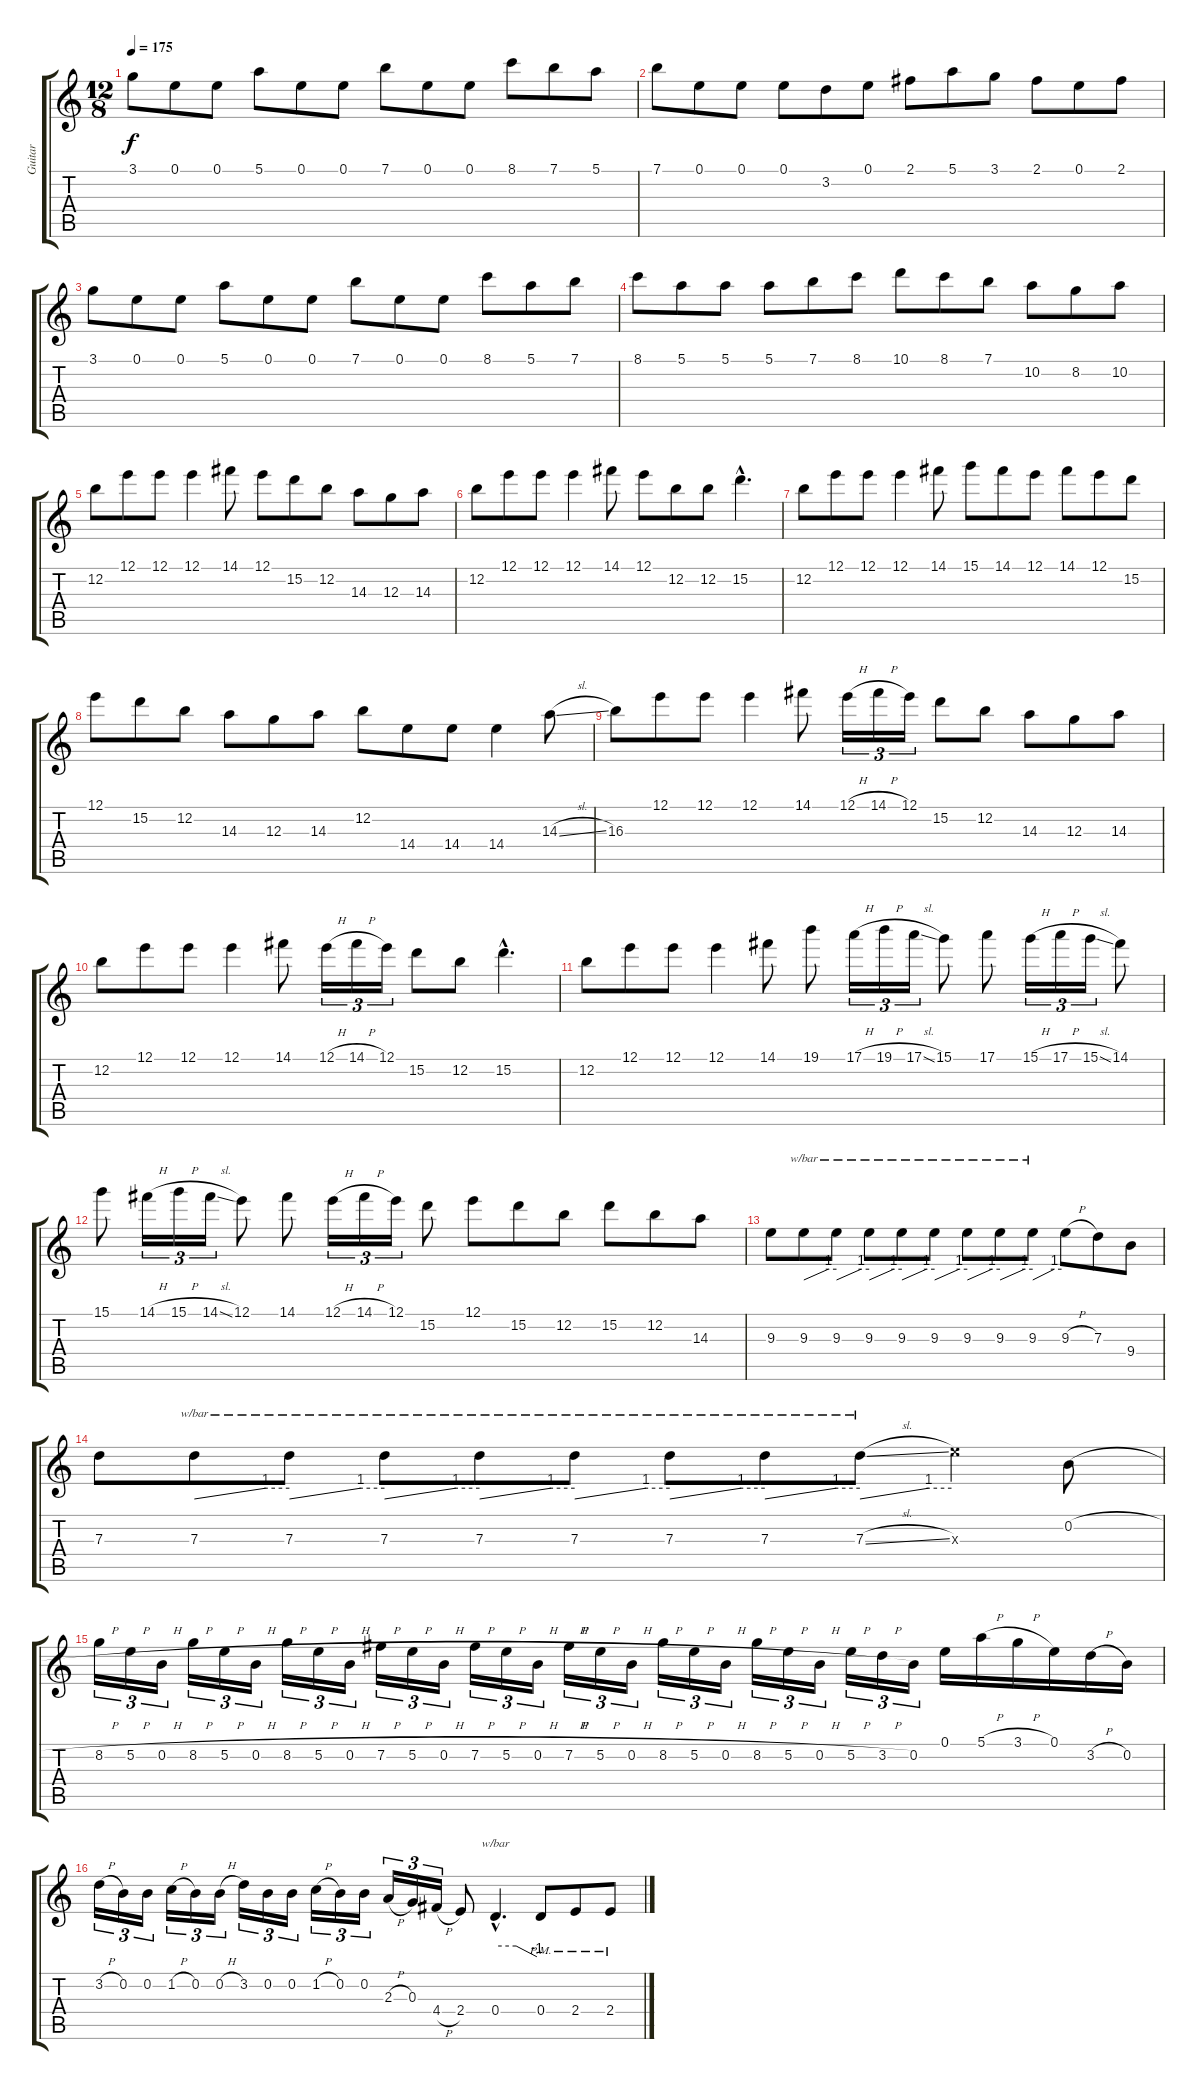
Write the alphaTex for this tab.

\track ("Guitar" "Guitar") {instrument distortionguitar}
\staff {score tabs}
\tuning (E4 B3 G3 D3 A2 E2) {hide}
\ts (12 8)
\tempo 175
\clef g2
\ks c
3.1.8{dy f} 0.1.8 0.1.8 5.1.8 0.1.8 0.1.8 7.1.8 0.1.8 0.1.8 8.1.8 7.1.8 5.1.8 |
7.1.8 0.1.8 0.1.8 0.1.8 3.2.8 0.1.8 2.1.8 5.1.8 3.1.8 2.1.8 0.1.8 2.1.8 |
3.1.8 0.1.8 0.1.8 5.1.8 0.1.8 0.1.8 7.1.8 0.1.8 0.1.8 8.1.8 5.1.8 7.1.8 |
8.1.8 5.1.8 5.1.8 5.1.8 7.1.8 8.1.8 10.1.8 8.1.8 7.1.8 10.2.8 8.2.8 10.2.8 |
12.2.8 12.1.8 12.1.8 12.1.4 14.1.8 12.1.8 15.2.8 12.2.8 14.3.8 12.3.8 14.3.8 |
12.2.8 12.1.8 12.1.8 12.1.4 14.1.8 12.1.8 12.2.8 12.2.8 15.2{hac}.4{d} |
12.2.8 12.1.8 12.1.8 12.1.4 14.1.8 15.1.8 14.1.8 12.1.8 14.1.8 12.1.8 15.2.8 |
12.1.8 15.2.8 12.2.8 14.3.8 12.3.8 14.3.8 12.2.8 14.4.8 14.4.8 14.4.4 14.3{sl}.8 |
16.3.8 12.1.8 12.1.8 12.1.4 14.1.8 12.1{h}.16{tu (3 2)} 14.1{h}.16{tu (3 2)} 12.1.16{tu (3 2)} 15.2.8 12.2.8 14.3.8 12.3.8 14.3.8 |
12.2.8 12.1.8 12.1.8 12.1.4 14.1.8 12.1{h}.16{tu (3 2)} 14.1{h}.16{tu (3 2)} 12.1.16{tu (3 2)} 15.2.8 12.2.8 15.2{hac}.4{d} |
12.2.8 12.1.8 12.1.8 12.1.4 14.1.8 19.1.8 17.1{h}.16{tu (3 2)} 19.1{h}.16{tu (3 2)} 17.1{sl}.16{tu (3 2)} 15.1.8 17.1.8 15.1{h}.16{tu (3 2)} 17.1{h}.16{tu (3 2)} 15.1{sl}.16{tu (3 2)} 14.1.8 |
15.1.8 14.1{h}.16{tu (3 2)} 15.1{h}.16{tu (3 2)} 14.1{sl}.16{tu (3 2)} 12.1.8 14.1.8 12.1{h}.16{tu (3 2)} 14.1{h}.16{tu (3 2)} 12.1.16{tu (3 2)} 15.2.8 12.1.8 15.2.8 12.2.8 15.2.8 12.2.8 14.3.8 |
9.3.8 9.3.8{tbe (custom default 0 0 45 4 60 4)} 9.3.8{tbe (custom default 0 0 45 4 60 4)} 9.3.8{tbe (custom default 0 0 45 4 60 4)} 9.3.8{tbe (custom default 0 0 45 4 60 4)} 9.3.8{tbe (custom default 0 0 45 4 60 4)} 9.3.8{tbe (custom default 0 0 45 4 60 4)} 9.3.8{tbe (custom default 0 0 45 4 60 4)} 9.3.8{tbe (custom default 0 0 45 4 60 4)} 9.3{h}.8 7.3.8 9.4.8 |
7.3.8 7.3.8{tbe (custom default 0 0 45 4 60 4)} 7.3.8{tbe (custom default 0 0 45 4 60 4)} 7.3.8{tbe (custom default 0 0 45 4 60 4)} 7.3.8{tbe (custom default 0 0 45 4 60 4)} 7.3.8{tbe (custom default 0 0 45 4 60 4)} 7.3.8{tbe (custom default 0 0 45 4 60 4)} 7.3.8{tbe (custom default 0 0 45 4 60 4)} 7.3{sl}.8{tbe (custom default 0 0 45 4 60 4)} 9.3{x}.4 0.2{h}.8 |
8.2{h}.16{tu (3 2)} 5.2{h}.16{tu (3 2)} 0.2{h}.16{tu (3 2)} 8.2{h}.16{tu (3 2)} 5.2{h}.16{tu (3 2)} 0.2{h}.16{tu (3 2)} 8.2{h}.16{tu (3 2)} 5.2{h}.16{tu (3 2)} 0.2{h}.16{tu (3 2)} 7.2{h}.16{tu (3 2)} 5.2{h}.16{tu (3 2)} 0.2{h}.16{tu (3 2)} 7.2{h}.16{tu (3 2)} 5.2{h}.16{tu (3 2)} 0.2{h}.16{tu (3 2)} 7.2{h}.16{tu (3 2)} 5.2{h}.16{tu (3 2)} 0.2{h}.16{tu (3 2)} 8.2{h}.16{tu (3 2)} 5.2{h}.16{tu (3 2)} 0.2{h}.16{tu (3 2)} 8.2{h}.16{tu (3 2)} 5.2{h}.16{tu (3 2)} 0.2{h}.16{tu (3 2)} 5.2{h}.16{tu (3 2)} 3.2{h}.16{tu (3 2)} 0.2.16{tu (3 2)} 0.1.16 5.1{h}.16 3.1{h}.16 0.1.16 3.2{h}.16 0.2.16 |
3.2{h}.16{tu (3 2)} 0.2.16{tu (3 2)} 0.2.16{tu (3 2)} 1.2{h}.16{tu (3 2)} 0.2.16{tu (3 2)} 0.2{h}.16{tu (3 2)} 3.2.16{tu (3 2)} 0.2.16{tu (3 2)} 0.2.16{tu (3 2)} 1.2{h}.16{tu (3 2)} 0.2.16{tu (3 2)} 0.2.16{tu (3 2)} 2.3{h}.16{tu (3 2)} 0.3.16{tu (3 2)} 4.4{h}.16{tu (3 2)} 2.4.8 0.4{hac}.4{d tbe (custom default 0 0 30 0 60 -4)} 0.4{pm}.8 2.4{pm}.8 2.4{pm}.8
